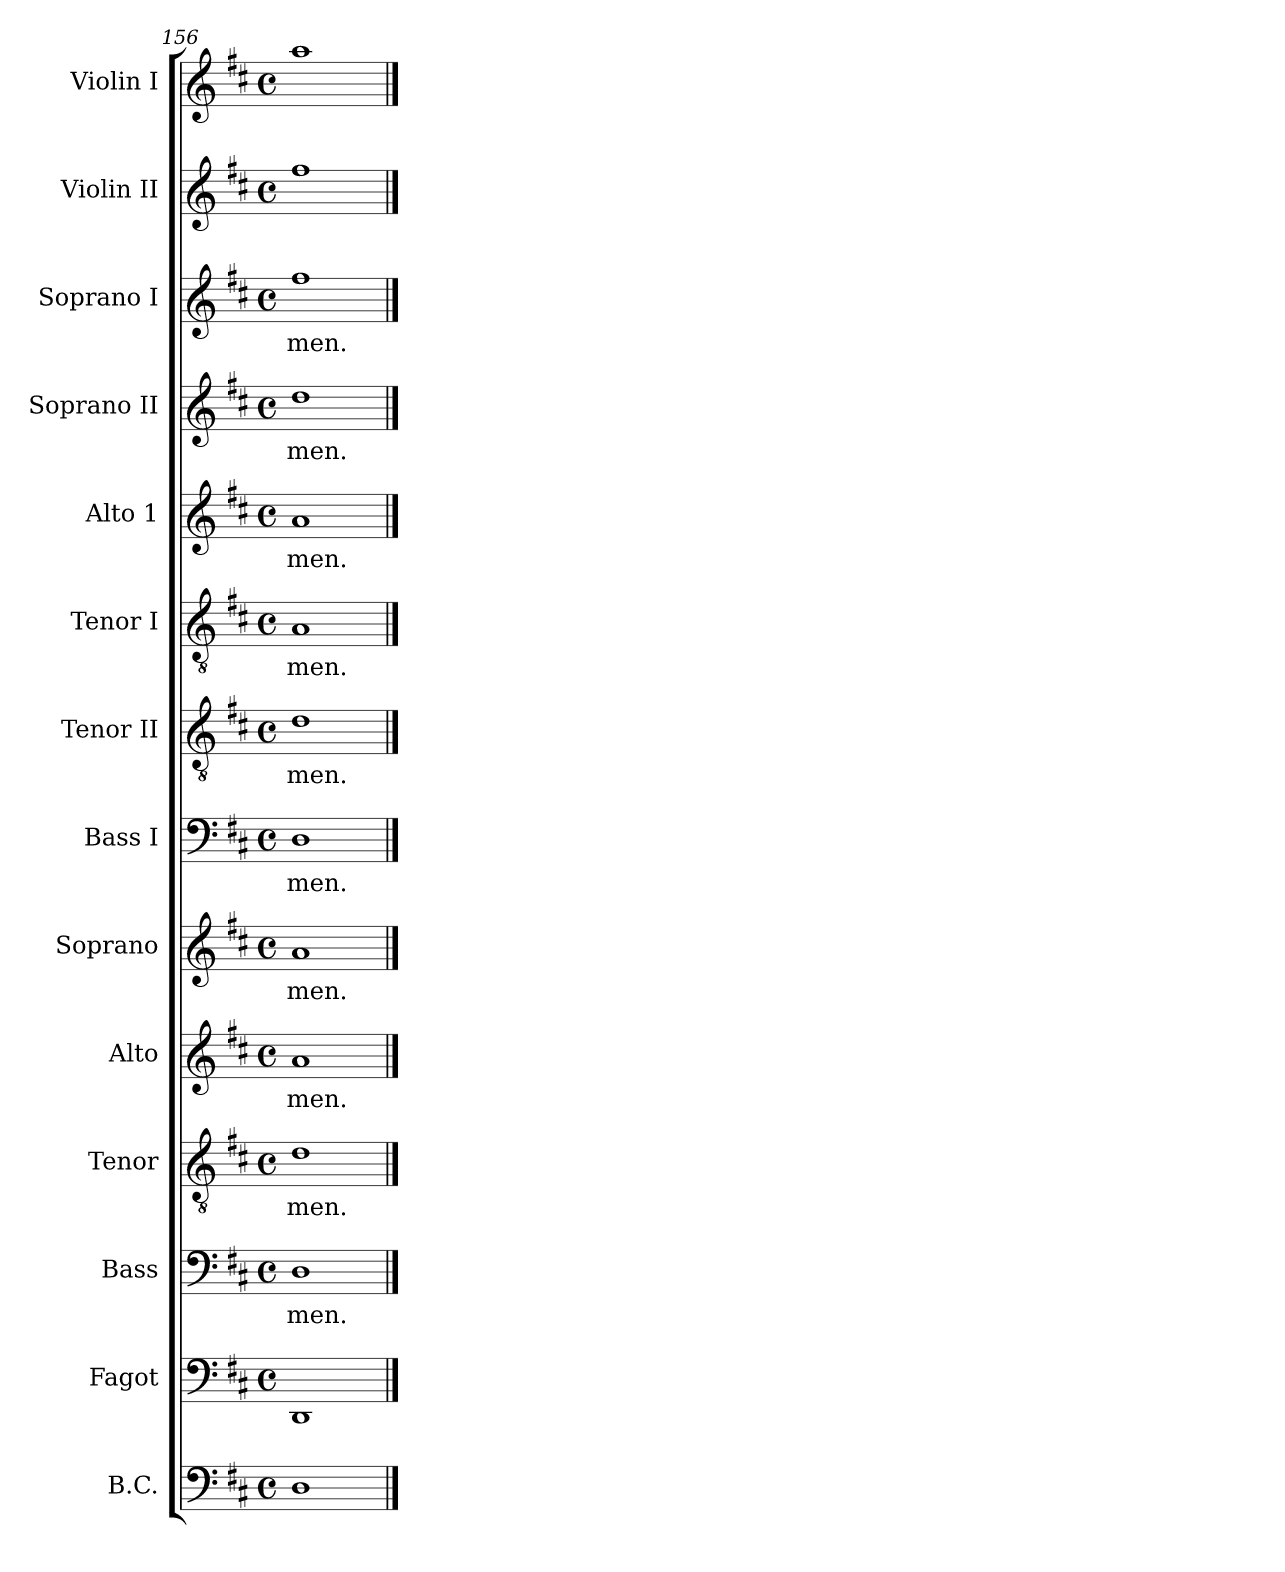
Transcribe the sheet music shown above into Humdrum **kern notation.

**kern	**kern	**kern	**text	**kern	**text	**kern	**text	**kern	**text	**kern	**text	**kern	**text	**kern	**text	**kern	**text	**kern	**text	**kern	**text	**kern	**kern
*part14	*part13	*part12	*part12	*part11	*part11	*part10	*part10	*part9	*part9	*part8	*part8	*part7	*part7	*part6	*part6	*part5	*part5	*part4	*part4	*part3	*part3	*part2	*part1
*staff14	*staff13	*staff12	*staff12	*staff11	*staff11	*staff10	*staff10	*staff9	*staff9	*staff8	*staff8	*staff7	*staff7	*staff6	*staff6	*staff5	*staff5	*staff4	*staff4	*staff3	*staff3	*staff2	*staff1
*I"B.C.	*I"Fagot	*I"Bass	*	*I"Tenor	*	*I"Alto	*	*I"Soprano	*	*I"Bass I	*	*I"Tenor II	*	*I"Tenor I	*	*I"Alto 1	*	*I"Soprano II	*	*I"Soprano I	*	*I"Violin II	*I"Violin I
*I'B.C.	*I'Fg	*	*	*I'T-R	*	*	*	*I'S-R	*	*I'B1	*	*I'T2	*	*I'T1	*	*I'A1	*	*I'S2	*	*I'S1	*	*I'Vln. II	*I'Vln. I
*clefF4	*clefF4	*clefF4	*	*clefGv2	*	*clefG2	*	*clefG2	*	*clefF4	*	*clefGv2	*	*clefGv2	*	*clefG2	*	*clefG2	*	*clefG2	*	*clefG2	*clefG2
*k[f#c#]	*k[f#c#]	*k[f#c#]	*	*k[f#c#]	*	*k[f#c#]	*	*k[f#c#]	*	*k[f#c#]	*	*k[f#c#]	*	*k[f#c#]	*	*k[f#c#]	*	*k[f#c#]	*	*k[f#c#]	*	*k[f#c#]	*k[f#c#]
*D:	*D:	*D:	*	*D:	*	*D:	*	*D:	*	*D:	*	*D:	*	*D:	*	*D:	*	*D:	*	*D:	*	*D:	*D:
*M4/4	*M4/4	*M4/4	*	*M4/4	*	*M4/4	*	*M4/4	*	*M4/4	*	*M4/4	*	*M4/4	*	*M4/4	*	*M4/4	*	*M4/4	*	*M4/4	*M4/4
*met(c)	*met(c)	*met(c)	*	*met(c)	*	*met(c)	*	*met(c)	*	*met(c)	*	*met(c)	*	*met(c)	*	*met(c)	*	*met(c)	*	*met(c)	*	*met(c)	*met(c)
=156	=156	=156	=156	=156	=156	=156	=156	=156	=156	=156	=156	=156	=156	=156	=156	=156	=156	=156	=156	=156	=156	=156	=156
!	!	!	!LO:LY:b	!	!LO:LY:b	!	!LO:LY:b	!	!LO:LY:b	!	!LO:LY:b	!	!LO:LY:b	!	!LO:LY:b	!	!LO:LY:b	!	!LO:LY:b	!	!LO:LY:b	!	!
1D	1DD	1D	-men.	1d	-men.	1a	-men.	1a	-men.	1D	-men.	1d	-men.	1A	-men.	1a	-men.	1dd	-men.	1ff#	-men.	1ff#	1aa
==	==	==	==	==	==	==	==	==	==	==	==	==	==	==	==	==	==	==	==	==	==	==	==
*-	*-	*-	*-	*-	*-	*-	*-	*-	*-	*-	*-	*-	*-	*-	*-	*-	*-	*-	*-	*-	*-	*-	*-
